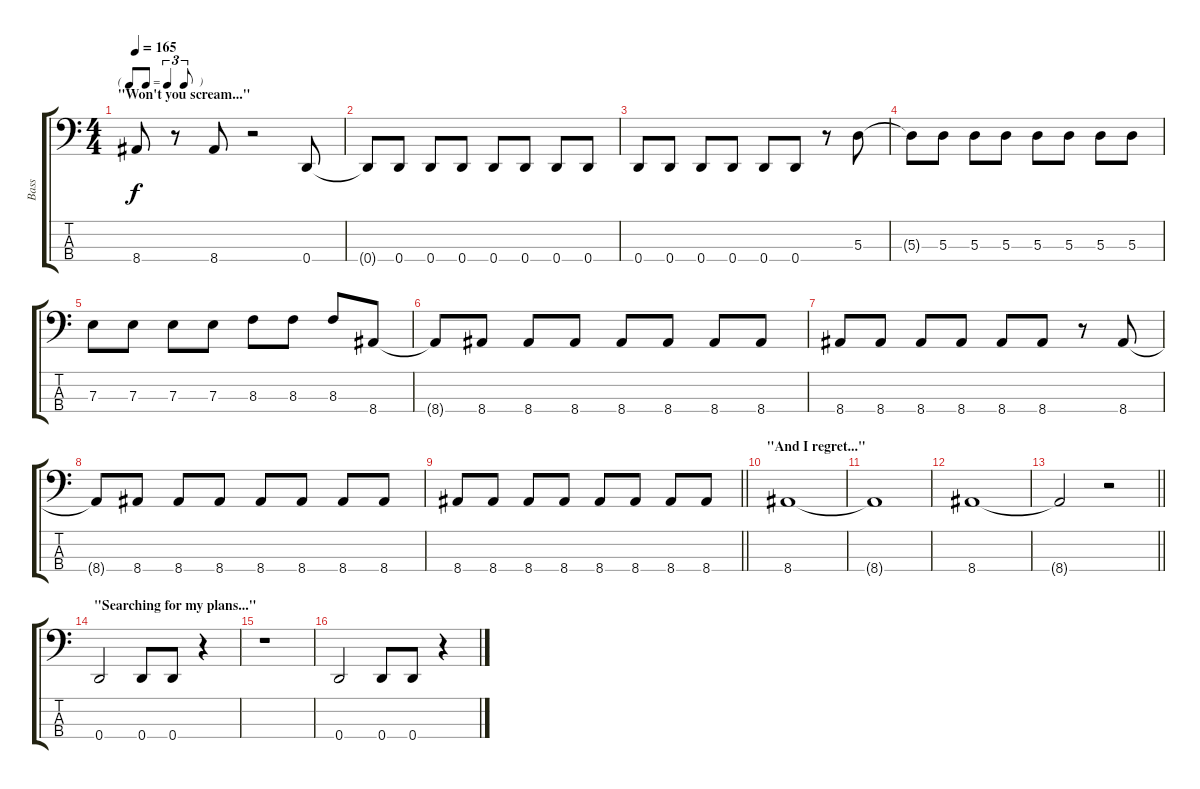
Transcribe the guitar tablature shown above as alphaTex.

\track ("Bass" "Bass") {instrument electricbasspick}
\staff {score tabs}
\tuning (G2 D2 A1 D1) {hide}
\ts (4 4)
\tf triplet8th
\section ("" "\"Won't you scream...\"")
\tempo 165
\clef f4
\ks c
8.4.8{dy f} r.8 8.4.8 r.2 0.4.8 |
0.4{t}.8 0.4.8 0.4.8 0.4.8 0.4.8 0.4.8 0.4.8 0.4.8 |
0.4.8 0.4.8 0.4.8 0.4.8 0.4.8 0.4.8 r.8 5.3.8 |
5.3{t}.8 5.3.8 5.3.8 5.3.8 5.3.8 5.3.8 5.3.8 5.3.8 |
7.3.8 7.3.8 7.3.8 7.3.8 8.3.8 8.3.8 8.3.8 8.4.8 |
8.4{t}.8 8.4.8 8.4.8 8.4.8 8.4.8 8.4.8 8.4.8 8.4.8 |
8.4.8 8.4.8 8.4.8 8.4.8 8.4.8 8.4.8 r.8 8.4.8 |
8.4{t}.8 8.4.8 8.4.8 8.4.8 8.4.8 8.4.8 8.4.8 8.4.8 |
\barLineRight lightlight
8.4.8 8.4.8 8.4.8 8.4.8 8.4.8 8.4.8 8.4.8 8.4.8 |
\section ("" "\"And I regret...\"")
8.4.1 |
8.4{t}.1 |
8.4.1 |
\barLineRight lightlight
8.4{t}.2 r.2 |
\section ("" "\"Searching for my plans...\"")
0.4.2 0.4.8 0.4.8 r.4 |
r.1 |
0.4.2 0.4.8 0.4.8 r.4
